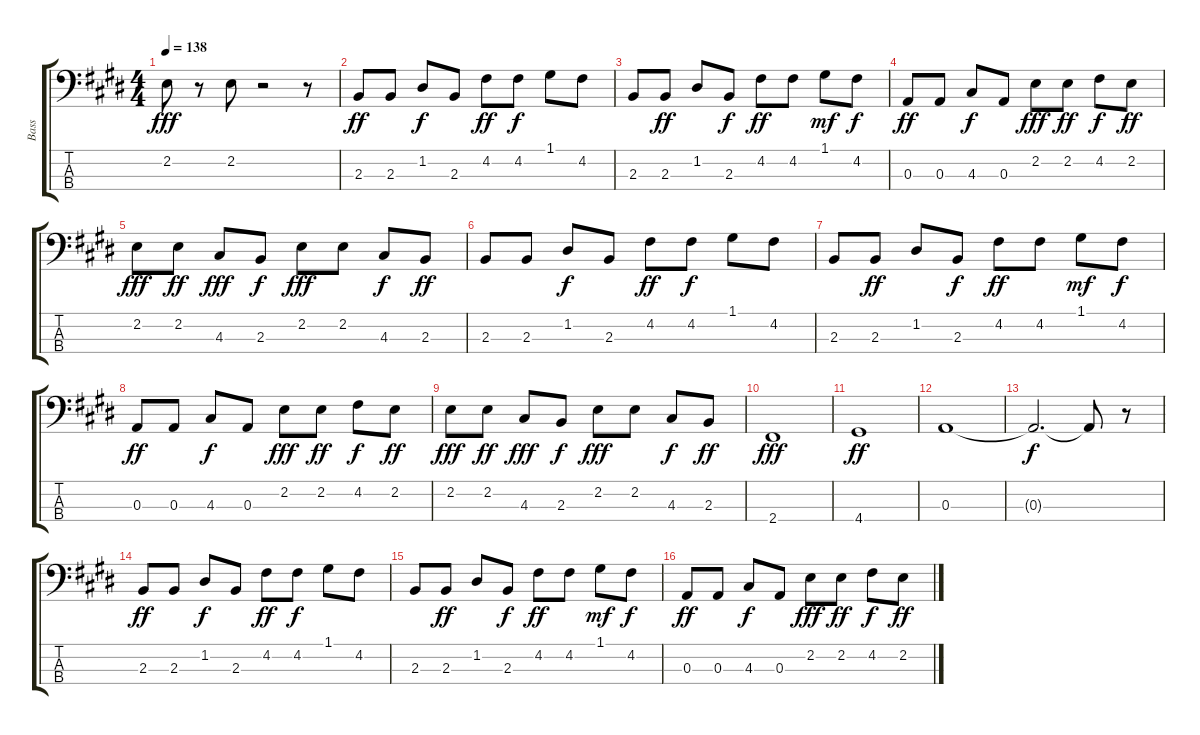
\track ("Bass" "Bass") {instrument electricbassfinger}
\staff {score tabs}
\tuning (G2 D2 A1 E1) {hide}
\ts (4 4)
\tempo 138
\clef f4
\ks e
2.2.8{dy fff} r.8 2.2.8 r.2 r.8 |
2.3.8{dy ff} 2.3.8 1.2.8{dy f} 2.3.8 4.2.8{dy ff} 4.2.8{dy f} 1.1.8 4.2.8 |
2.3.8 2.3.8{dy ff} 1.2.8 2.3.8{dy f} 4.2.8{dy ff} 4.2.8 1.1.8{dy mf} 4.2.8{dy f} |
0.3.8{dy ff} 0.3.8 4.3.8{dy f} 0.3.8 2.2.8{dy fff} 2.2.8{dy ff} 4.2.8{dy f} 2.2.8{dy ff} |
2.2.8{dy fff} 2.2.8{dy ff} 4.3.8{dy fff} 2.3.8{dy f} 2.2.8{dy fff} 2.2.8 4.3.8{dy f} 2.3.8{dy ff} |
2.3.8 2.3.8 1.2.8{dy f} 2.3.8 4.2.8{dy ff} 4.2.8{dy f} 1.1.8 4.2.8 |
2.3.8 2.3.8{dy ff} 1.2.8 2.3.8{dy f} 4.2.8{dy ff} 4.2.8 1.1.8{dy mf} 4.2.8{dy f} |
0.3.8{dy ff} 0.3.8 4.3.8{dy f} 0.3.8 2.2.8{dy fff} 2.2.8{dy ff} 4.2.8{dy f} 2.2.8{dy ff} |
2.2.8{dy fff} 2.2.8{dy ff} 4.3.8{dy fff} 2.3.8{dy f} 2.2.8{dy fff} 2.2.8 4.3.8{dy f} 2.3.8{dy ff} |
2.4.1{dy fff} |
4.4.1{dy ff} |
0.3.1 |
0.3{t}.2{d dy f} 0.3{t}.8 r.8 |
2.3.8{dy ff} 2.3.8 1.2.8{dy f} 2.3.8 4.2.8{dy ff} 4.2.8{dy f} 1.1.8 4.2.8 |
2.3.8 2.3.8{dy ff} 1.2.8 2.3.8{dy f} 4.2.8{dy ff} 4.2.8 1.1.8{dy mf} 4.2.8{dy f} |
0.3.8{dy ff} 0.3.8 4.3.8{dy f} 0.3.8 2.2.8{dy fff} 2.2.8{dy ff} 4.2.8{dy f} 2.2.8{dy ff}
